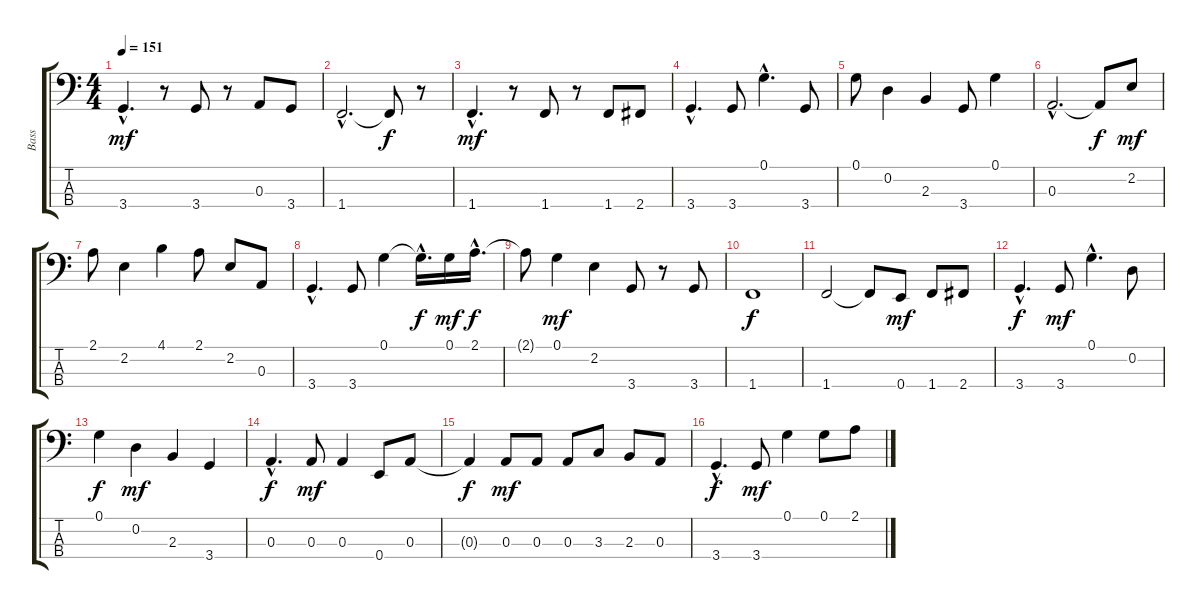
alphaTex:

\track ("Bass" "Bass") {instrument fretlessbass}
\staff {score tabs}
\tuning (G2 D2 A1 E1) {hide}
\ts (4 4)
\tempo 151
\clef f4
\ks c
3.4{hac}.4{d dy mf} r.8 3.4.8 r.8 0.3.8 3.4.8 |
1.4{hac}.2{d} 1.4{t}.8{dy f} r.8 |
1.4{hac}.4{d dy mf} r.8 1.4.8 r.8 1.4.8 2.4.8 |
3.4{hac}.4{d} 3.4.8 0.1{hac}.4{d} 3.4.8 |
0.1.8 0.2.4 2.3.4 3.4.8 0.1.4 |
0.3{hac}.2{d} 0.3{t}.8{dy f} 2.2.8{dy mf} |
2.1.8 2.2.4 4.1.4 2.1.8 2.2.8 0.3.8 |
3.4{hac}.4{d} 3.4.8 0.1.4 0.1{hac t}.16{d dy f} 0.1.16{dy mf} 2.1{hac}.16{d dy f} |
2.1{t}.8 0.1.4{dy mf} 2.2.4 3.4.8 r.8 3.4.8 |
1.4.1{dy f} |
1.4.2 1.4{t}.8 0.4.8{dy mf} 1.4.8 2.4.8 |
3.4{hac}.4{d dy f} 3.4.8{dy mf} 0.1{hac}.4{d} 0.2.8 |
0.1.4{dy f} 0.2.4{dy mf} 2.3.4 3.4.4 |
0.3{hac}.4{d dy f} 0.3.8{dy mf} 0.3.4 0.4.8 0.3.8 |
0.3{t}.4{dy f} 0.3.8{dy mf} 0.3.8 0.3.8 3.3.8 2.3.8 0.3.8 |
3.4{hac}.4{d dy f} 3.4.8{dy mf} 0.1.4 0.1.8 2.1.8
